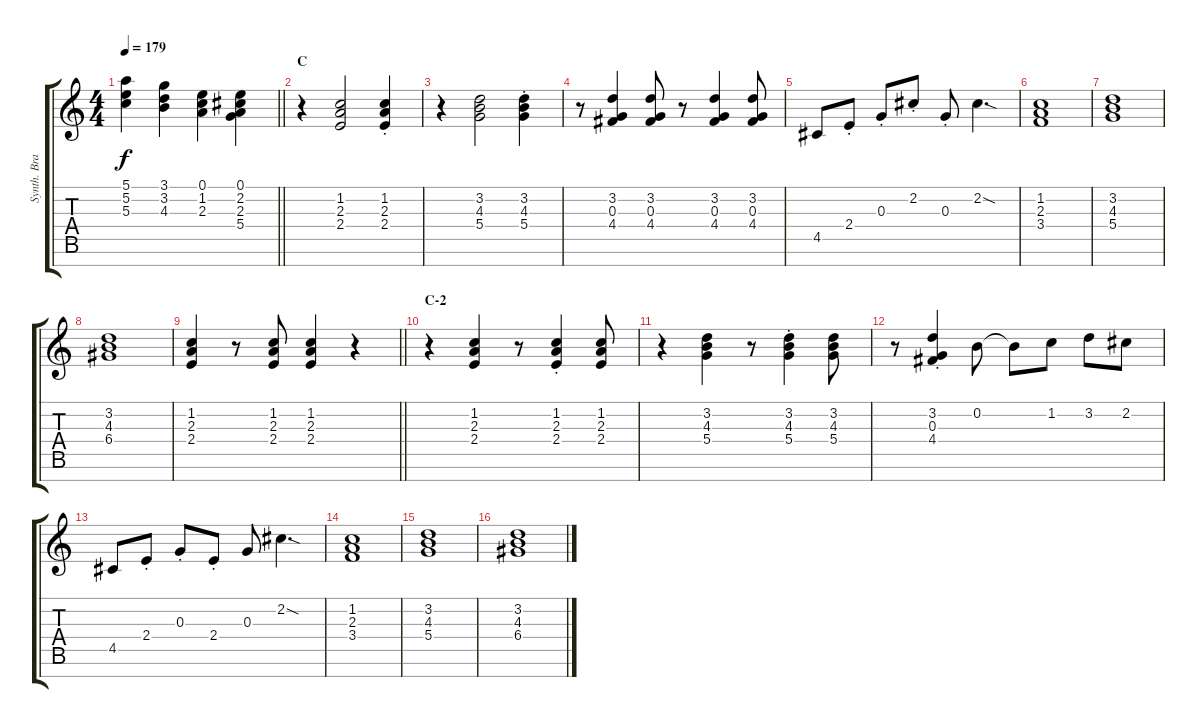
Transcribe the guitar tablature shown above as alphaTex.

\track ("Synth. Brass" "Synth. Bra") {instrument brasssection}
\staff {score tabs}
\tuning (E5 B4 G4 D4 A3 E3 B2) {hide}
\ts (4 4)
\tempo 179
\clef g2
\barLineRight lightlight
\ks c
(5.1 5.2 5.3).4{dy f} (3.1 3.2 4.3).4 (0.1 1.2 2.3).4 (0.1 2.2 2.3 5.4).4 |
\section ("" "C")
r.4 (1.2 2.3 2.4).2 (1.2{st} 2.3{st} 2.4{st}).4 |
r.4 (3.2 4.3 5.4).2 (3.2{st} 4.3{st} 5.4{st}).4 |
r.8 (3.2 0.3 4.4).4 (3.2 0.3 4.4).8 r.8 (3.2 0.3 4.4).4 (3.2 0.3 4.4).8 |
4.5.8 2.4{st}.8 0.3{st}.8 2.2{st}.8 0.3{st}.8 2.2{sod}.4{d} |
(1.2 2.3 3.4).1 |
(3.2 4.3 5.4).1 |
(3.2 4.3 6.4).1 |
\barLineRight lightlight
(1.2 2.3 2.4).4 r.8 (1.2 2.3 2.4).8 (1.2 2.3 2.4).4 r.4 |
\section ("" "C-2")
r.4 (1.2 2.3 2.4).4 r.8 (1.2{st} 2.3{st} 2.4{st}).4 (1.2 2.3 2.4).8 |
r.4 (3.2 4.3 5.4).4 r.8 (3.2{st} 4.3{st} 5.4{st}).4 (3.2 4.3 5.4).8 |
r.8 (3.2{st} 0.3{st} 4.4{st}).4 0.2.8 0.2{t}.8 1.2.8 3.2.8 2.2.8 |
4.5.8 2.4{st}.8 0.3{st}.8 2.4{st}.8 0.3.8 2.2{sod}.4{d} |
(1.2 2.3 3.4).1 |
(3.2 4.3 5.4).1 |
(3.2 4.3 6.4).1
